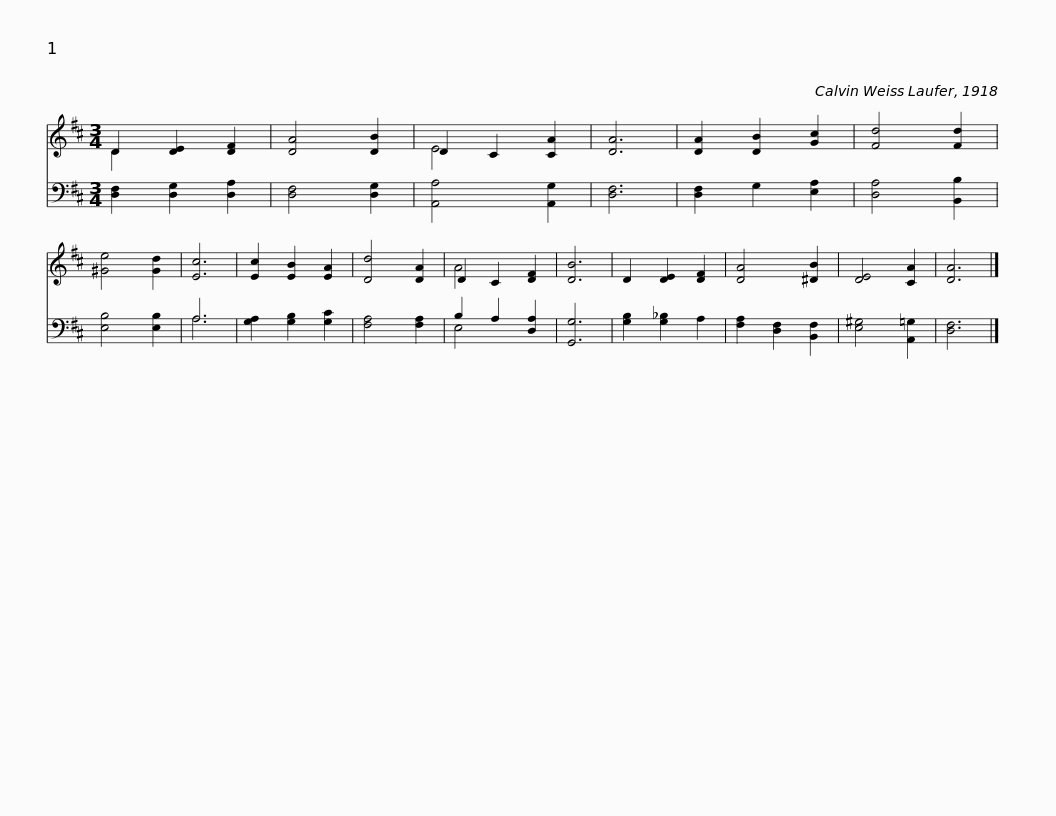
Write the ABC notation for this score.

X:1
%%score ( 1 2 ) ( 3 4 )
L:1/8
M:3/4
I:linebreak $
K:D
V:1 treble
V:2 treble
V:3 bass
V:4 bass
V:1
 D2 [DE]2 [DF]2 | [DA]4 [DB]2 | D2 C2 [CA]2 | [DA]6 | [DA]2 [DB]2 [Gc]2 | %5
 [Fd]4 [Fd]2 | [^Ge]4 [Gd]2 | [Ec]6 | [Ec]2 [EB]2 [EA]2 | [Dd]4 [DA]2 |$ %10
 D2 C2 [DF]2 | [DB]6 | D2 [DE]2 [DF]2 | [DA]4 [^DB]2 | [DE]4 [CA]2 | %15
 [DA]6 |] %16
V:2
 D2 x4 | x6 | E4 x2 | x6 | x6 | %5
 x6 | x6 | x6 | x6 | x6 |$ %10
 A4 x2 | x6 | x6 | x6 | x6 | %15
 x6 |] %16
V:3
 [D,F,]2 [D,G,]2 [D,A,]2 | [D,F,]4 [D,G,]2 | [A,,A,]4 [A,,G,]2 | [D,F,]6 | [D,F,]2 G,2 [E,A,]2 | %5
 [D,A,]4 [B,,B,]2 | [E,B,]4 [E,B,]2 | A,6 | [G,A,]2 [G,B,]2 [G,C]2 | [F,A,]4 [F,A,]2 |$ %10
 B,2 A,2 [D,A,]2 | [G,,G,]6 | [G,B,]2 [G,_B,]2 A,2 | [F,A,]2 [D,F,]2 [B,,F,]2 | [E,^G,]4 [A,,=G,]2 | %15
 [D,F,]6 |] %16
V:4
 x6 | x6 | x6 | x6 | x6 | %5
 x6 | x6 | A,6 | x6 | x6 |$ %10
 E,4 x2 | x6 | x6 | x6 | x6 | %15
 x6 |] %16
